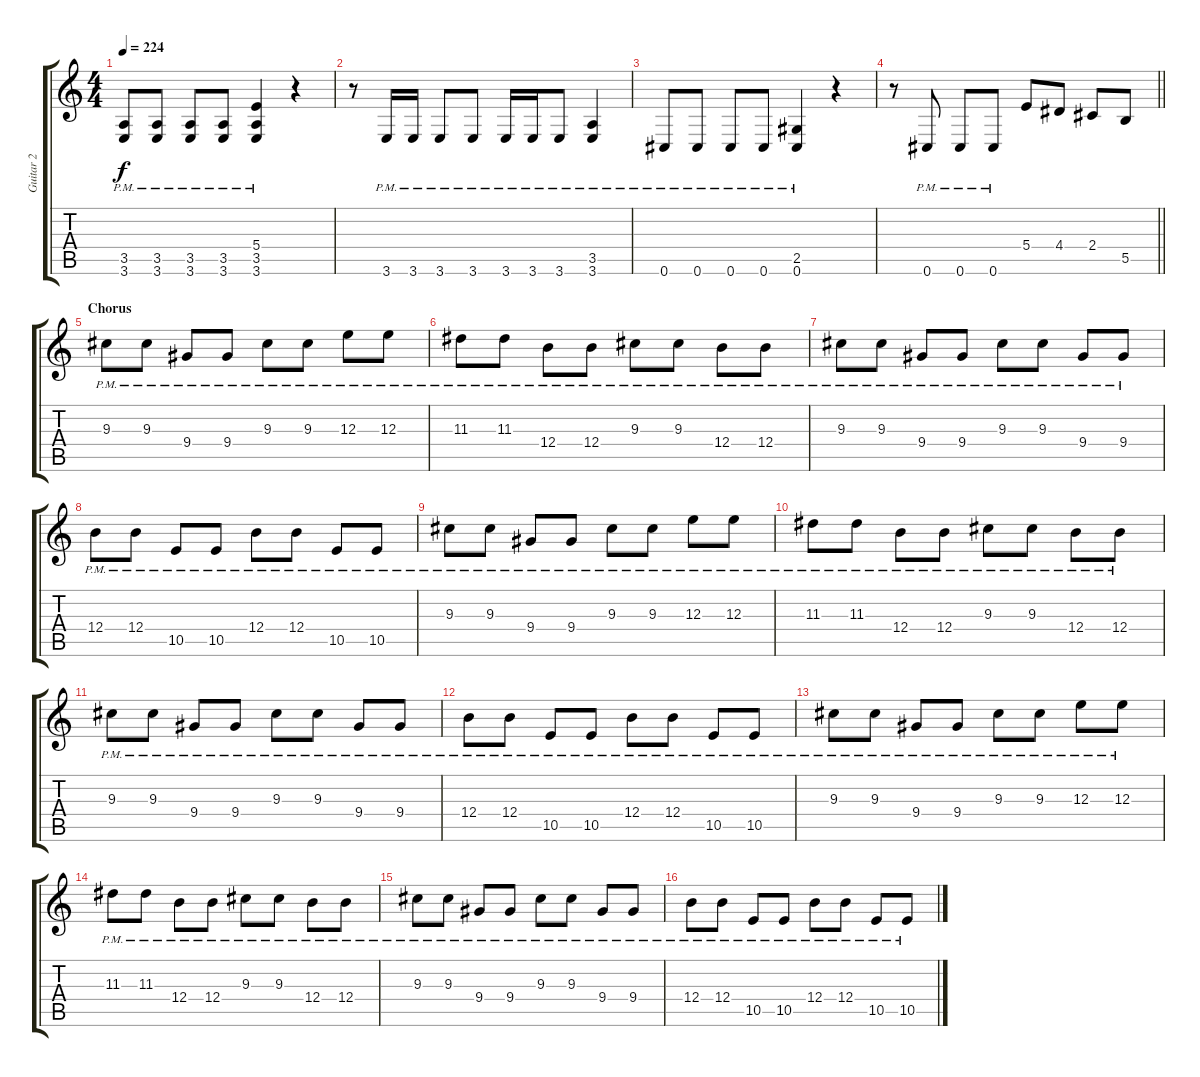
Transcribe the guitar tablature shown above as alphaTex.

\track ("Guitar 2" "Guitar 2") {instrument distortionguitar}
\staff {score tabs}
\tuning (Db4 Ab3 E3 B2 Gb2 Db2) {hide}
\ts (4 4)
\tempo 224
\clef g2
\ks c
(3.5{pm} 3.6{pm}).8{dy f} (3.5{pm} 3.6{pm}).8 (3.5{pm} 3.6{pm}).8 (3.5{pm} 3.6{pm}).8 (5.4{pm} 3.5{pm} 3.6{pm}).4 r.4 |
r.8 3.6{pm}.16 3.6{pm}.16 3.6{pm}.8 3.6{pm}.8 3.6{pm}.16 3.6{pm}.16 3.6{pm}.8 (3.5{pm} 3.6{pm}).4 |
0.6{pm}.8 0.6{pm}.8 0.6{pm}.8 0.6{pm}.8 (2.5{pm} 0.6{pm}).4 r.4 |
\barLineRight lightlight
r.8 0.6{pm}.8 0.6{pm}.8 0.6{pm}.8 5.4.8 4.4.8 2.4.8 5.5.8 |
\section ("" "Chorus")
9.3{pm}.8{balance 8} 9.3{pm}.8 9.4{pm}.8 9.4{pm}.8 9.3{pm}.8 9.3{pm}.8 12.3{pm}.8 12.3{pm}.8 |
11.3{pm}.8 11.3{pm}.8 12.4{pm}.8 12.4{pm}.8 9.3{pm}.8 9.3{pm}.8 12.4{pm}.8 12.4{pm}.8 |
9.3{pm}.8 9.3{pm}.8 9.4{pm}.8 9.4{pm}.8 9.3{pm}.8 9.3{pm}.8 9.4{pm}.8 9.4{pm}.8 |
12.4{pm}.8 12.4{pm}.8 10.5{pm}.8 10.5{pm}.8 12.4{pm}.8 12.4{pm}.8 10.5{pm}.8 10.5{pm}.8 |
9.3{pm}.8 9.3{pm}.8 9.4{pm}.8 9.4{pm}.8 9.3{pm}.8 9.3{pm}.8 12.3{pm}.8 12.3{pm}.8 |
11.3{pm}.8 11.3{pm}.8 12.4{pm}.8 12.4{pm}.8 9.3{pm}.8 9.3{pm}.8 12.4{pm}.8 12.4{pm}.8 |
9.3{pm}.8 9.3{pm}.8 9.4{pm}.8 9.4{pm}.8 9.3{pm}.8 9.3{pm}.8 9.4{pm}.8 9.4{pm}.8 |
12.4{pm}.8 12.4{pm}.8 10.5{pm}.8 10.5{pm}.8 12.4{pm}.8 12.4{pm}.8 10.5{pm}.8 10.5{pm}.8 |
9.3{pm}.8 9.3{pm}.8 9.4{pm}.8 9.4{pm}.8 9.3{pm}.8 9.3{pm}.8 12.3{pm}.8 12.3{pm}.8 |
11.3{pm}.8 11.3{pm}.8 12.4{pm}.8 12.4{pm}.8 9.3{pm}.8 9.3{pm}.8 12.4{pm}.8 12.4{pm}.8 |
9.3{pm}.8 9.3{pm}.8 9.4{pm}.8 9.4{pm}.8 9.3{pm}.8 9.3{pm}.8 9.4{pm}.8 9.4{pm}.8 |
12.4{pm}.8 12.4{pm}.8 10.5{pm}.8 10.5{pm}.8 12.4{pm}.8 12.4{pm}.8 10.5{pm}.8 10.5{pm}.8
